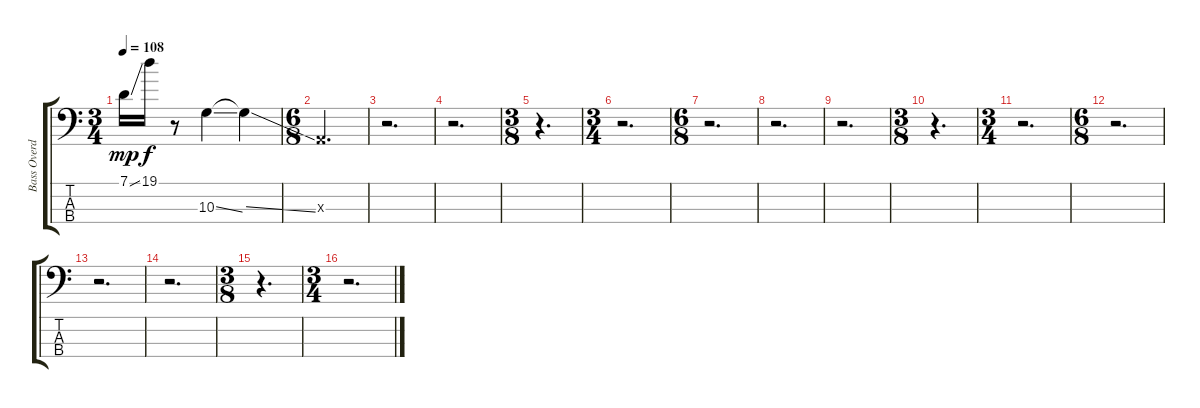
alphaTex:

\track ("Bass Overdrive/Whammy" "Bass Overd") {instrument distortionguitar}
\staff {score tabs}
\tuning (G2 D2 A1 D1) {hide}
\ts (3 4)
\tempo 108
\clef f4
\ks c
7.1{ss}.16{dy mp} 19.1.16{dy f} r.8 10.3{ss}.4 10.3{ss t}.4 |
\ts (6 8)
0.3{x}.2{d} |
r.2{d} |
r.2{d} |
\ts (3 8)
r.4{d} |
\ts (3 4)
r.2{d} |
\ts (6 8)
r.2{d} |
r.2{d} |
r.2{d} |
\ts (3 8)
r.4{d} |
\ts (3 4)
r.2{d} |
\ts (6 8)
r.2{d} |
r.2{d} |
r.2{d} |
\ts (3 8)
r.4{d} |
\ts (3 4)
r.2{d}
